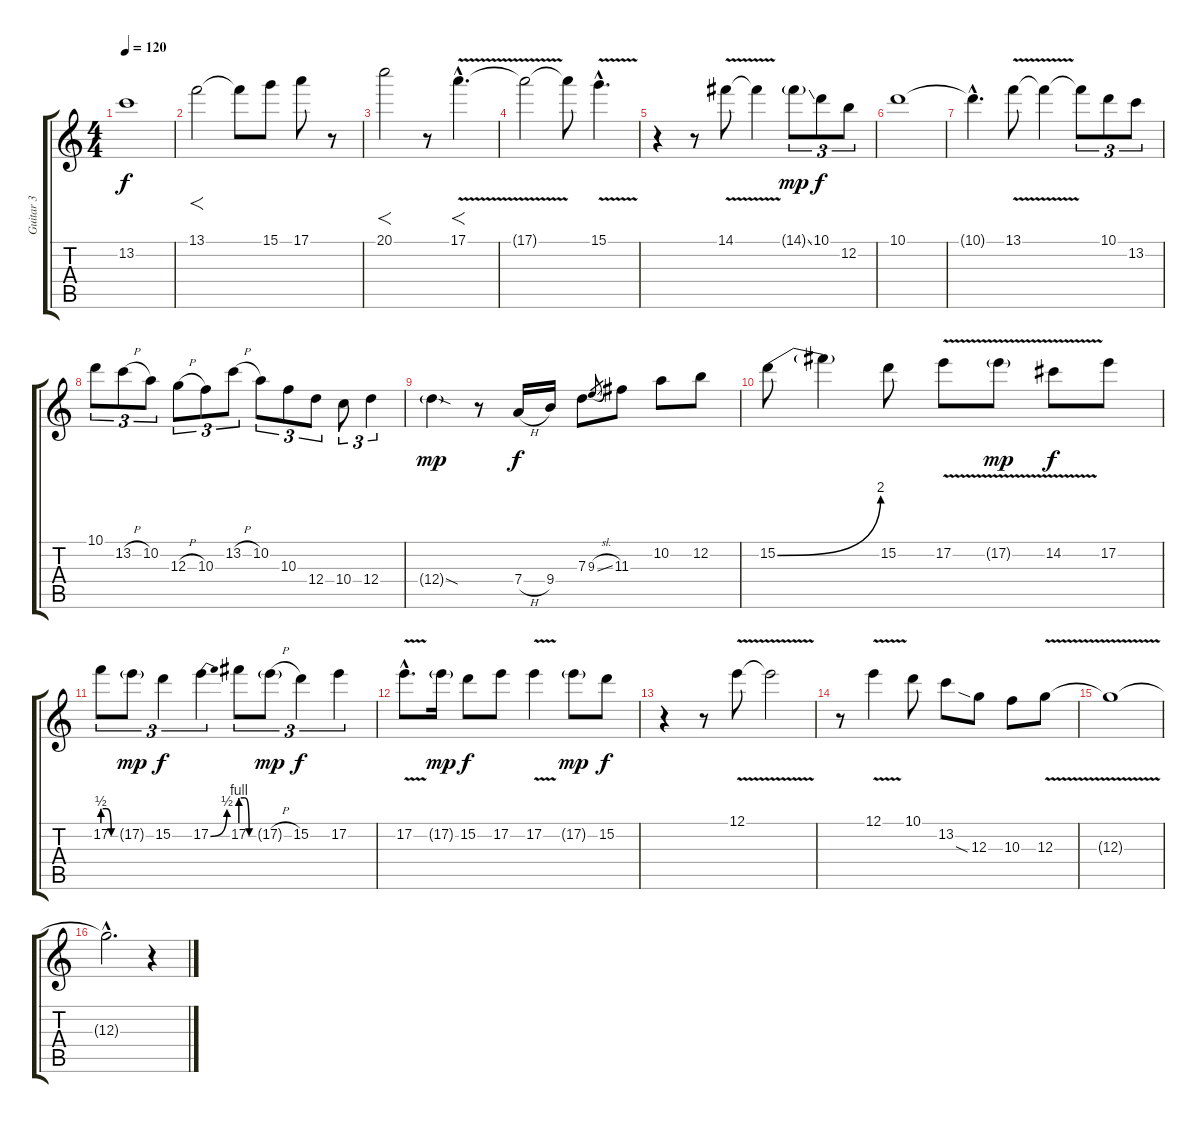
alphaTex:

\track ("Guitar 3" "Guitar 3") {instrument overdrivenguitar}
\staff {score tabs}
\tuning (E4 B3 G3 D3 A2 E2) {hide}
\ts (4 4)
\tempo 120
\clef g2
\ks c
13.2{t}.1{dy f} |
13.1.2{f} 13.1{t}.8 15.1.8 17.1.8 r.8 |
20.1.2{f} r.8 17.1{v hac}.4{f d} |
17.1{t}.2 17.1{t}.8 15.1{v hac}.4{d} |
r.4 r.8 14.1{v}.8 14.1{t}.4 14.1{ss g}.8{tu (3 2) dy mp} 10.1.8{tu (3 2) dy f} 12.2.8{tu (3 2)} |
10.1.1 |
10.1{hac t}.4{d} 13.1{v}.8 13.1{t}.4 13.1{t}.8{tu (3 2)} 10.1.8{tu (3 2)} 13.2.8{tu (3 2)} |
10.1.8{tu (3 2)} 13.2{h}.8{tu (3 2)} 10.2.8{tu (3 2)} 12.3{h}.8{tu (3 2)} 10.3.8{tu (3 2)} 13.2{h}.8{tu (3 2)} 10.2.8{tu (3 2)} 10.3.8{tu (3 2)} 12.4.8{tu (3 2)} 10.4.8{tu (3 2)} 12.4.4{tu (3 2)} |
12.4{sod g}.4{dy mp} r.8 7.4{h}.16{dy f} 9.4.16 7.3.8 9.3{sl}.8{gr} 11.3.8 10.2.8 12.2.8 |
15.2{be (bend 0 0 60 8)}.8 15.2{t}.4 15.2.8 17.2{v}.8 17.2{v g}.8{dy mp} 14.2{v}.8{dy f} 17.2.8 |
17.2{be (custom 0 2 20 2 40 0 60 0)}.8{tu (3 2)} 17.2{g}.8{tu (3 2) dy mp} 15.2.4{tu (3 2) dy f} 17.2{be (bend 0 0 60 2)}.4{tu (3 2)} 17.2{be (custom 0 4 20 4 40 0 60 0)}.8{tu (3 2)} 17.2{h g}.8{tu (3 2) dy mp} 15.2.4{tu (3 2) dy f} 17.2.4{tu (3 2)} |
17.2{v hac}.8{d} 17.2{g}.16{dy mp} 15.2.8{dy f} 17.2.8 17.2{v}.4 17.2{g}.8{dy mp} 15.2.8{dy f} |
r.4 r.8 12.1{v}.8 12.1{t}.2 |
r.8 12.1{v}.4 10.1.8 13.2.8 12.3{sia}.8 10.3.8 12.3{v}.8 |
12.3{t}.1 |
12.3{hac t}.2{d} r.4
